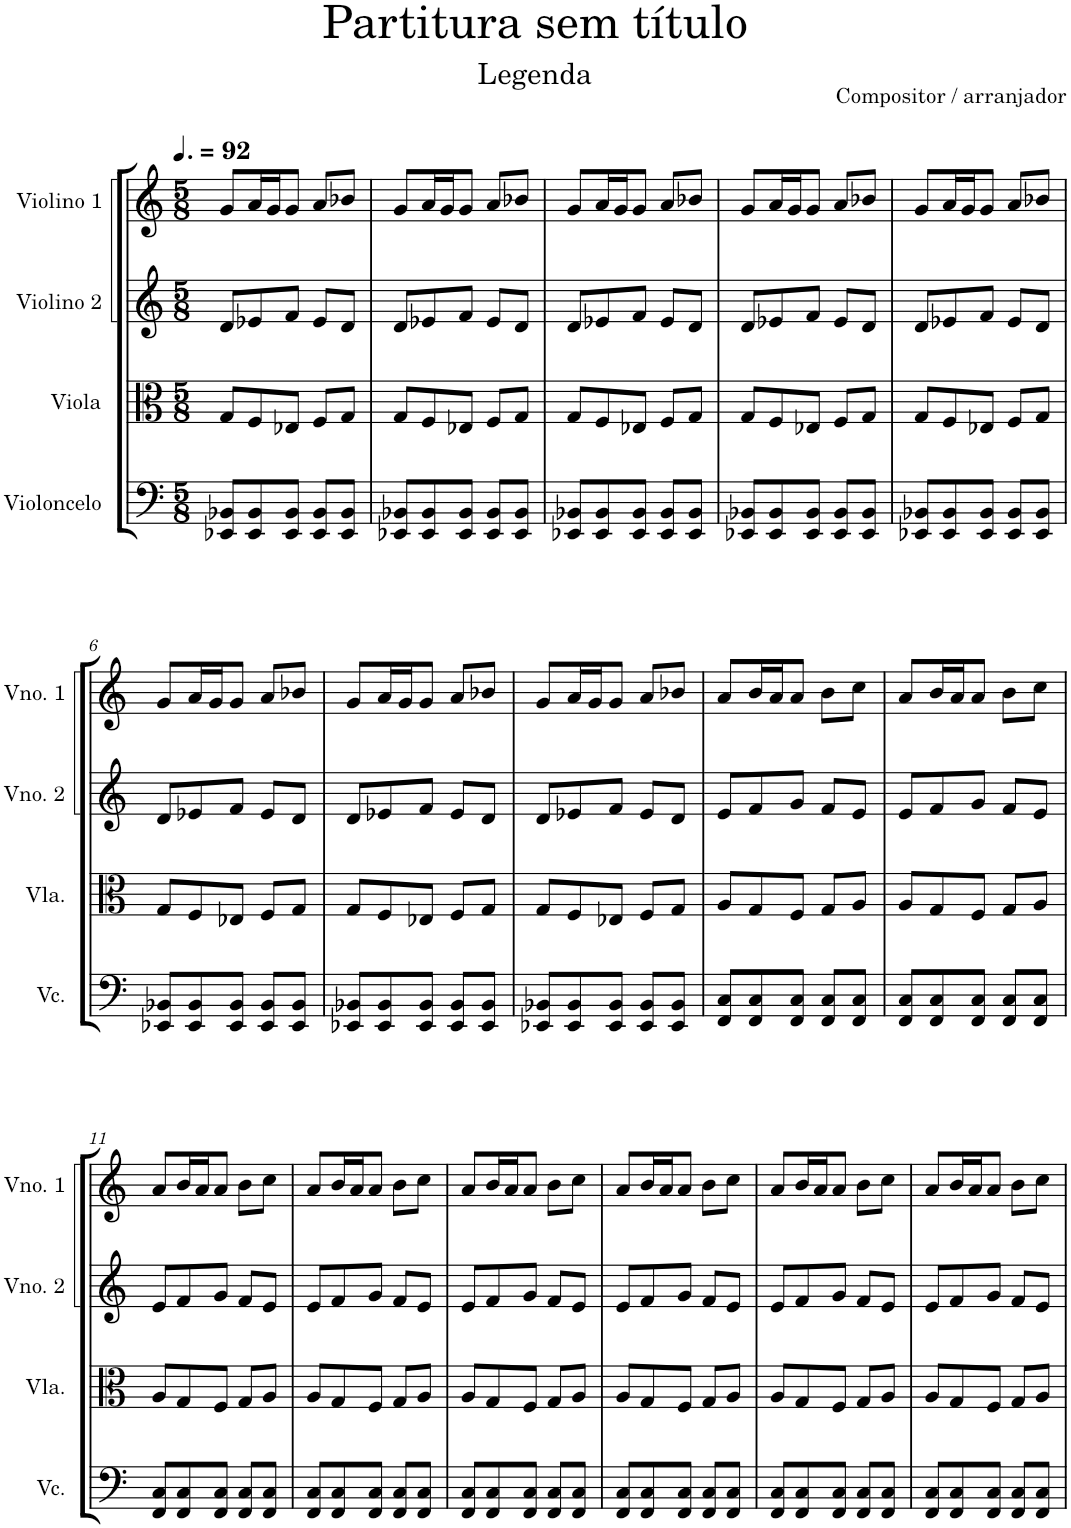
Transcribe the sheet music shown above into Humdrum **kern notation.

**kern	**kern	**kern	**kern
*part4	*part3	*part2	*part1
*staff4	*staff3	*staff2	*staff1
*I"Violoncelo	*I"Viola	*I"Violino 2	*I"Violino 1
*I'Vc.	*I'Vla.	*I'Vno. 2	*I'Vno. 1
*clefF4	*clefC3	*clefG2	*clefG2
*k[]	*k[]	*k[]	*k[]
*M5/8	*M5/8	*M5/8	*M5/8
*MM138	*MM138	*MM138	*MM138
=1	=1	=1	=1
8EE-X/ 8BB-X/L	8G/L	8d/L	8g/L
8EE-/ 8BB-/	8F/	8e-X/	16a/L
.	.	.	16g/J
8EE-/ 8BB-/J	8E-X/J	8f/J	8g/J
8EE-/ 8BB-/L	8F/L	8e-/L	8a/L
8EE-/ 8BB-/J	8G/J	8d/J	8b-X/J
=2	=2	=2	=2
8EE-X/ 8BB-X/L	8G/L	8d/L	8g/L
8EE-/ 8BB-/	8F/	8e-X/	16a/L
.	.	.	16g/J
8EE-/ 8BB-/J	8E-X/J	8f/J	8g/J
8EE-/ 8BB-/L	8F/L	8e-/L	8a/L
8EE-/ 8BB-/J	8G/J	8d/J	8b-X/J
=3	=3	=3	=3
8EE-X/ 8BB-X/L	8G/L	8d/L	8g/L
8EE-/ 8BB-/	8F/	8e-X/	16a/L
.	.	.	16g/J
8EE-/ 8BB-/J	8E-X/J	8f/J	8g/J
8EE-/ 8BB-/L	8F/L	8e-/L	8a/L
8EE-/ 8BB-/J	8G/J	8d/J	8b-X/J
=4	=4	=4	=4
8EE-X/ 8BB-X/L	8G/L	8d/L	8g/L
8EE-/ 8BB-/	8F/	8e-X/	16a/L
.	.	.	16g/J
8EE-/ 8BB-/J	8E-X/J	8f/J	8g/J
8EE-/ 8BB-/L	8F/L	8e-/L	8a/L
8EE-/ 8BB-/J	8G/J	8d/J	8b-X/J
=5	=5	=5	=5
8EE-X/ 8BB-X/L	8G/L	8d/L	8g/L
8EE-/ 8BB-/	8F/	8e-X/	16a/L
.	.	.	16g/J
8EE-/ 8BB-/J	8E-X/J	8f/J	8g/J
8EE-/ 8BB-/L	8F/L	8e-/L	8a/L
8EE-/ 8BB-/J	8G/J	8d/J	8b-X/J
!!LO:LB:g=z
=6	=6	=6	=6
8EE-X/ 8BB-X/L	8G/L	8d/L	8g/L
8EE-/ 8BB-/	8F/	8e-X/	16a/L
.	.	.	16g/J
8EE-/ 8BB-/J	8E-X/J	8f/J	8g/J
8EE-/ 8BB-/L	8F/L	8e-/L	8a/L
8EE-/ 8BB-/J	8G/J	8d/J	8b-X/J
=7	=7	=7	=7
8EE-X/ 8BB-X/L	8G/L	8d/L	8g/L
8EE-/ 8BB-/	8F/	8e-X/	16a/L
.	.	.	16g/J
8EE-/ 8BB-/J	8E-X/J	8f/J	8g/J
8EE-/ 8BB-/L	8F/L	8e-/L	8a/L
8EE-/ 8BB-/J	8G/J	8d/J	8b-X/J
=8	=8	=8	=8
8EE-X/ 8BB-X/L	8G/L	8d/L	8g/L
8EE-/ 8BB-/	8F/	8e-X/	16a/L
.	.	.	16g/J
8EE-/ 8BB-/J	8E-X/J	8f/J	8g/J
8EE-/ 8BB-/L	8F/L	8e-/L	8a/L
8EE-/ 8BB-/J	8G/J	8d/J	8b-X/J
=9	=9	=9	=9
8FF/ 8C/L	8A/L	8e/L	8a/L
8FF/ 8C/	8G/	8f/	16b/L
.	.	.	16a/J
8FF/ 8C/J	8F/J	8g/J	8a/J
8FF/ 8C/L	8G/L	8f/L	8b\L
8FF/ 8C/J	8A/J	8e/J	8cc\J
=10	=10	=10	=10
8FF/ 8C/L	8A/L	8e/L	8a/L
8FF/ 8C/	8G/	8f/	16b/L
.	.	.	16a/J
8FF/ 8C/J	8F/J	8g/J	8a/J
8FF/ 8C/L	8G/L	8f/L	8b\L
8FF/ 8C/J	8A/J	8e/J	8cc\J
!!LO:LB:g=z
=11	=11	=11	=11
8FF/ 8C/L	8A/L	8e/L	8a/L
8FF/ 8C/	8G/	8f/	16b/L
.	.	.	16a/J
8FF/ 8C/J	8F/J	8g/J	8a/J
8FF/ 8C/L	8G/L	8f/L	8b\L
8FF/ 8C/J	8A/J	8e/J	8cc\J
=12	=12	=12	=12
8FF/ 8C/L	8A/L	8e/L	8a/L
8FF/ 8C/	8G/	8f/	16b/L
.	.	.	16a/J
8FF/ 8C/J	8F/J	8g/J	8a/J
8FF/ 8C/L	8G/L	8f/L	8b\L
8FF/ 8C/J	8A/J	8e/J	8cc\J
=13	=13	=13	=13
8FF/ 8C/L	8A/L	8e/L	8a/L
8FF/ 8C/	8G/	8f/	16b/L
.	.	.	16a/J
8FF/ 8C/J	8F/J	8g/J	8a/J
8FF/ 8C/L	8G/L	8f/L	8b\L
8FF/ 8C/J	8A/J	8e/J	8cc\J
=14	=14	=14	=14
8FF/ 8C/L	8A/L	8e/L	8a/L
8FF/ 8C/	8G/	8f/	16b/L
.	.	.	16a/J
8FF/ 8C/J	8F/J	8g/J	8a/J
8FF/ 8C/L	8G/L	8f/L	8b\L
8FF/ 8C/J	8A/J	8e/J	8cc\J
=15	=15	=15	=15
8FF/ 8C/L	8A/L	8e/L	8a/L
8FF/ 8C/	8G/	8f/	16b/L
.	.	.	16a/J
8FF/ 8C/J	8F/J	8g/J	8a/J
8FF/ 8C/L	8G/L	8f/L	8b\L
8FF/ 8C/J	8A/J	8e/J	8cc\J
=16	=16	=16	=16
8FF/ 8C/L	8A/L	8e/L	8a/L
8FF/ 8C/	8G/	8f/	16b/L
.	.	.	16a/J
8FF/ 8C/J	8F/J	8g/J	8a/J
8FF/ 8C/L	8G/L	8f/L	8b\L
8FF/ 8C/J	8A/J	8e/J	8cc\J
=	=	=	=
*-	*-	*-	*-
